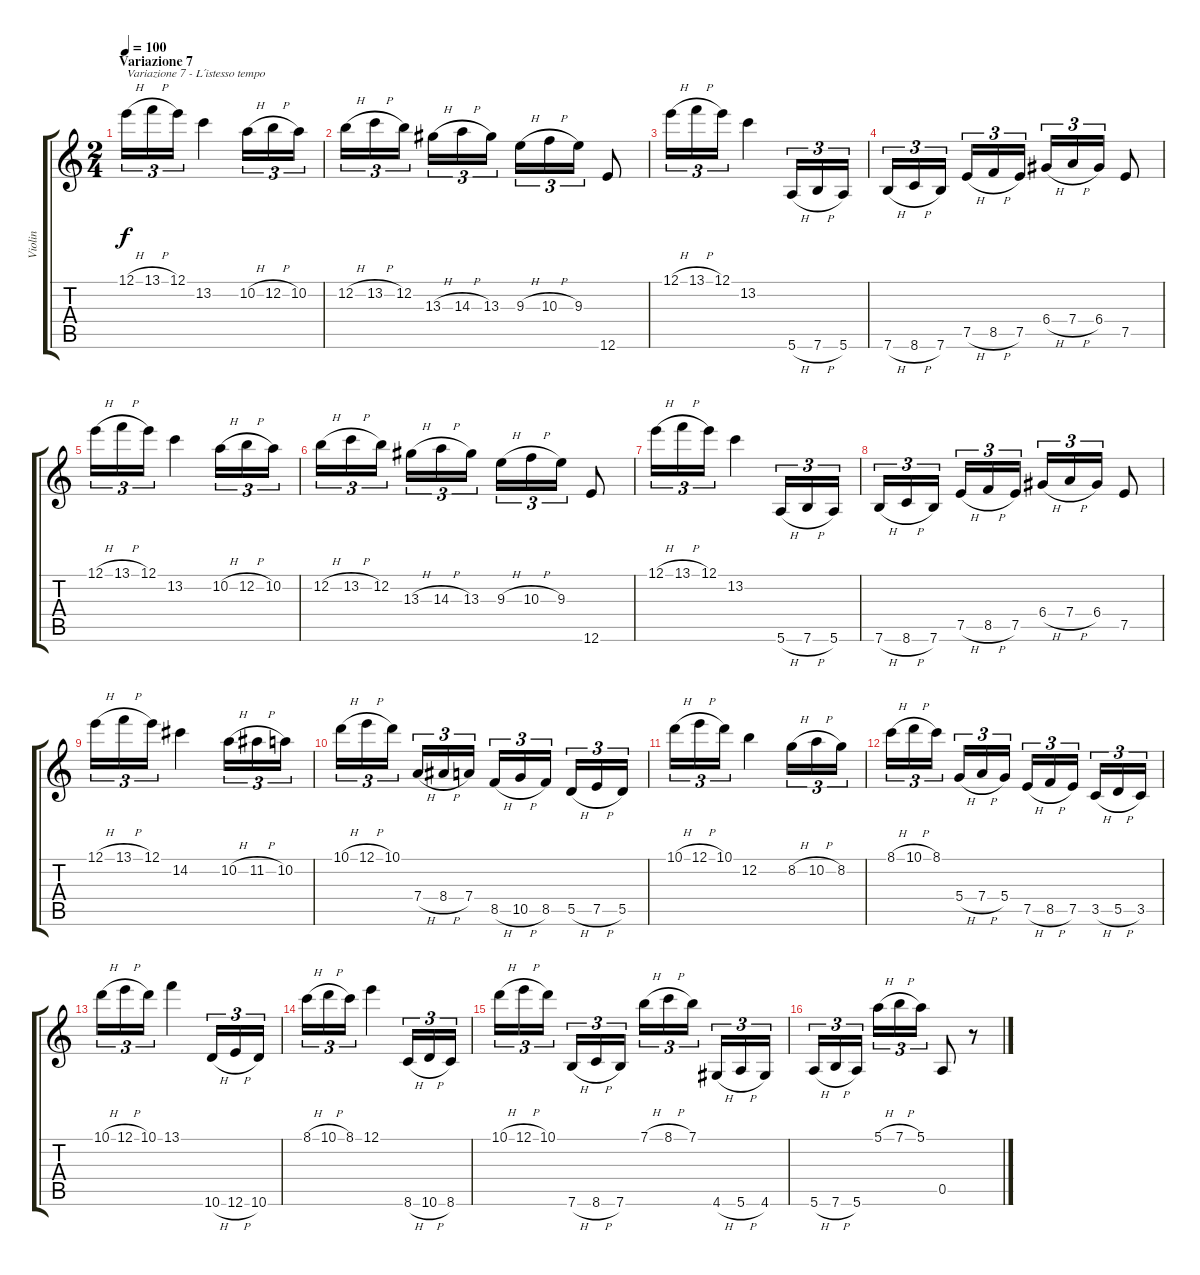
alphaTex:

\track ("Violin" "Violin") {instrument acousticguitarnylon}
\staff {score tabs}
\tuning (E4 B3 G3 D3 A2 E2) {hide}
\ts (2 4)
\section ("" "Variazione 7")
\tempo 100
\clef g2
\ks c
12.1{h}.16{tu (3 2) txt "Variazione 7 - L´istesso tempo" dy f} 13.1{h}.16{tu (3 2)} 12.1.16{tu (3 2)} 13.2.4 10.2{h}.16{tu (3 2)} 12.2{h}.16{tu (3 2)} 10.2.16{tu (3 2)} |
12.2{h}.16{tu (3 2)} 13.2{h}.16{tu (3 2)} 12.2.16{tu (3 2)} 13.3{h}.16{tu (3 2)} 14.3{h}.16{tu (3 2)} 13.3.16{tu (3 2)} 9.3{h}.16{tu (3 2)} 10.3{h}.16{tu (3 2)} 9.3.16{tu (3 2)} 12.6.8 |
12.1{h}.16{tu (3 2)} 13.1{h}.16{tu (3 2)} 12.1.16{tu (3 2)} 13.2.4 5.6{h}.16{tu (3 2)} 7.6{h}.16{tu (3 2)} 5.6.16{tu (3 2)} |
7.6{h}.16{tu (3 2)} 8.6{h}.16{tu (3 2)} 7.6.16{tu (3 2)} 7.5{h}.16{tu (3 2)} 8.5{h}.16{tu (3 2)} 7.5.16{tu (3 2)} 6.4{h}.16{tu (3 2)} 7.4{h}.16{tu (3 2)} 6.4.16{tu (3 2)} 7.5.8 |
12.1{h}.16{tu (3 2)} 13.1{h}.16{tu (3 2)} 12.1.16{tu (3 2)} 13.2.4 10.2{h}.16{tu (3 2)} 12.2{h}.16{tu (3 2)} 10.2.16{tu (3 2)} |
12.2{h}.16{tu (3 2)} 13.2{h}.16{tu (3 2)} 12.2.16{tu (3 2)} 13.3{h}.16{tu (3 2)} 14.3{h}.16{tu (3 2)} 13.3.16{tu (3 2)} 9.3{h}.16{tu (3 2)} 10.3{h}.16{tu (3 2)} 9.3.16{tu (3 2)} 12.6.8 |
12.1{h}.16{tu (3 2)} 13.1{h}.16{tu (3 2)} 12.1.16{tu (3 2)} 13.2.4 5.6{h}.16{tu (3 2)} 7.6{h}.16{tu (3 2)} 5.6.16{tu (3 2)} |
7.6{h}.16{tu (3 2)} 8.6{h}.16{tu (3 2)} 7.6.16{tu (3 2)} 7.5{h}.16{tu (3 2)} 8.5{h}.16{tu (3 2)} 7.5.16{tu (3 2)} 6.4{h}.16{tu (3 2)} 7.4{h}.16{tu (3 2)} 6.4.16{tu (3 2)} 7.5.8 |
12.1{h}.16{tu (3 2)} 13.1{h}.16{tu (3 2)} 12.1.16{tu (3 2)} 14.2.4 10.2{h}.16{tu (3 2)} 11.2{h}.16{tu (3 2)} 10.2.16{tu (3 2)} |
10.1{h}.16{tu (3 2)} 12.1{h}.16{tu (3 2)} 10.1.16{tu (3 2)} 7.4{h}.16{tu (3 2)} 8.4{h}.16{tu (3 2)} 7.4.16{tu (3 2)} 8.5{h}.16{tu (3 2)} 10.5{h}.16{tu (3 2)} 8.5.16{tu (3 2)} 5.5{h}.16{tu (3 2)} 7.5{h}.16{tu (3 2)} 5.5.16{tu (3 2)} |
10.1{h}.16{tu (3 2)} 12.1{h}.16{tu (3 2)} 10.1.16{tu (3 2)} 12.2.4 8.2{h}.16{tu (3 2)} 10.2{h}.16{tu (3 2)} 8.2.16{tu (3 2)} |
8.1{h}.16{tu (3 2)} 10.1{h}.16{tu (3 2)} 8.1.16{tu (3 2)} 5.4{h}.16{tu (3 2)} 7.4{h}.16{tu (3 2)} 5.4.16{tu (3 2)} 7.5{h}.16{tu (3 2)} 8.5{h}.16{tu (3 2)} 7.5.16{tu (3 2)} 3.5{h}.16{tu (3 2)} 5.5{h}.16{tu (3 2)} 3.5.16{tu (3 2)} |
10.1{h}.16{tu (3 2)} 12.1{h}.16{tu (3 2)} 10.1.16{tu (3 2)} 13.1.4 10.6{h}.16{tu (3 2)} 12.6{h}.16{tu (3 2)} 10.6.16{tu (3 2)} |
8.1{h}.16{tu (3 2)} 10.1{h}.16{tu (3 2)} 8.1.16{tu (3 2)} 12.1.4 8.6{h}.16{tu (3 2)} 10.6{h}.16{tu (3 2)} 8.6.16{tu (3 2)} |
10.1{h}.16{tu (3 2)} 12.1{h}.16{tu (3 2)} 10.1.16{tu (3 2)} 7.6{h}.16{tu (3 2)} 8.6{h}.16{tu (3 2)} 7.6.16{tu (3 2)} 7.1{h}.16{tu (3 2)} 8.1{h}.16{tu (3 2)} 7.1.16{tu (3 2)} 4.6{h}.16{tu (3 2)} 5.6{h}.16{tu (3 2)} 4.6.16{tu (3 2)} |
5.6{h}.16{tu (3 2)} 7.6{h}.16{tu (3 2)} 5.6.16{tu (3 2)} 5.1{h}.16{tu (3 2)} 7.1{h}.16{tu (3 2)} 5.1.16{tu (3 2)} 0.5.8 r.8
